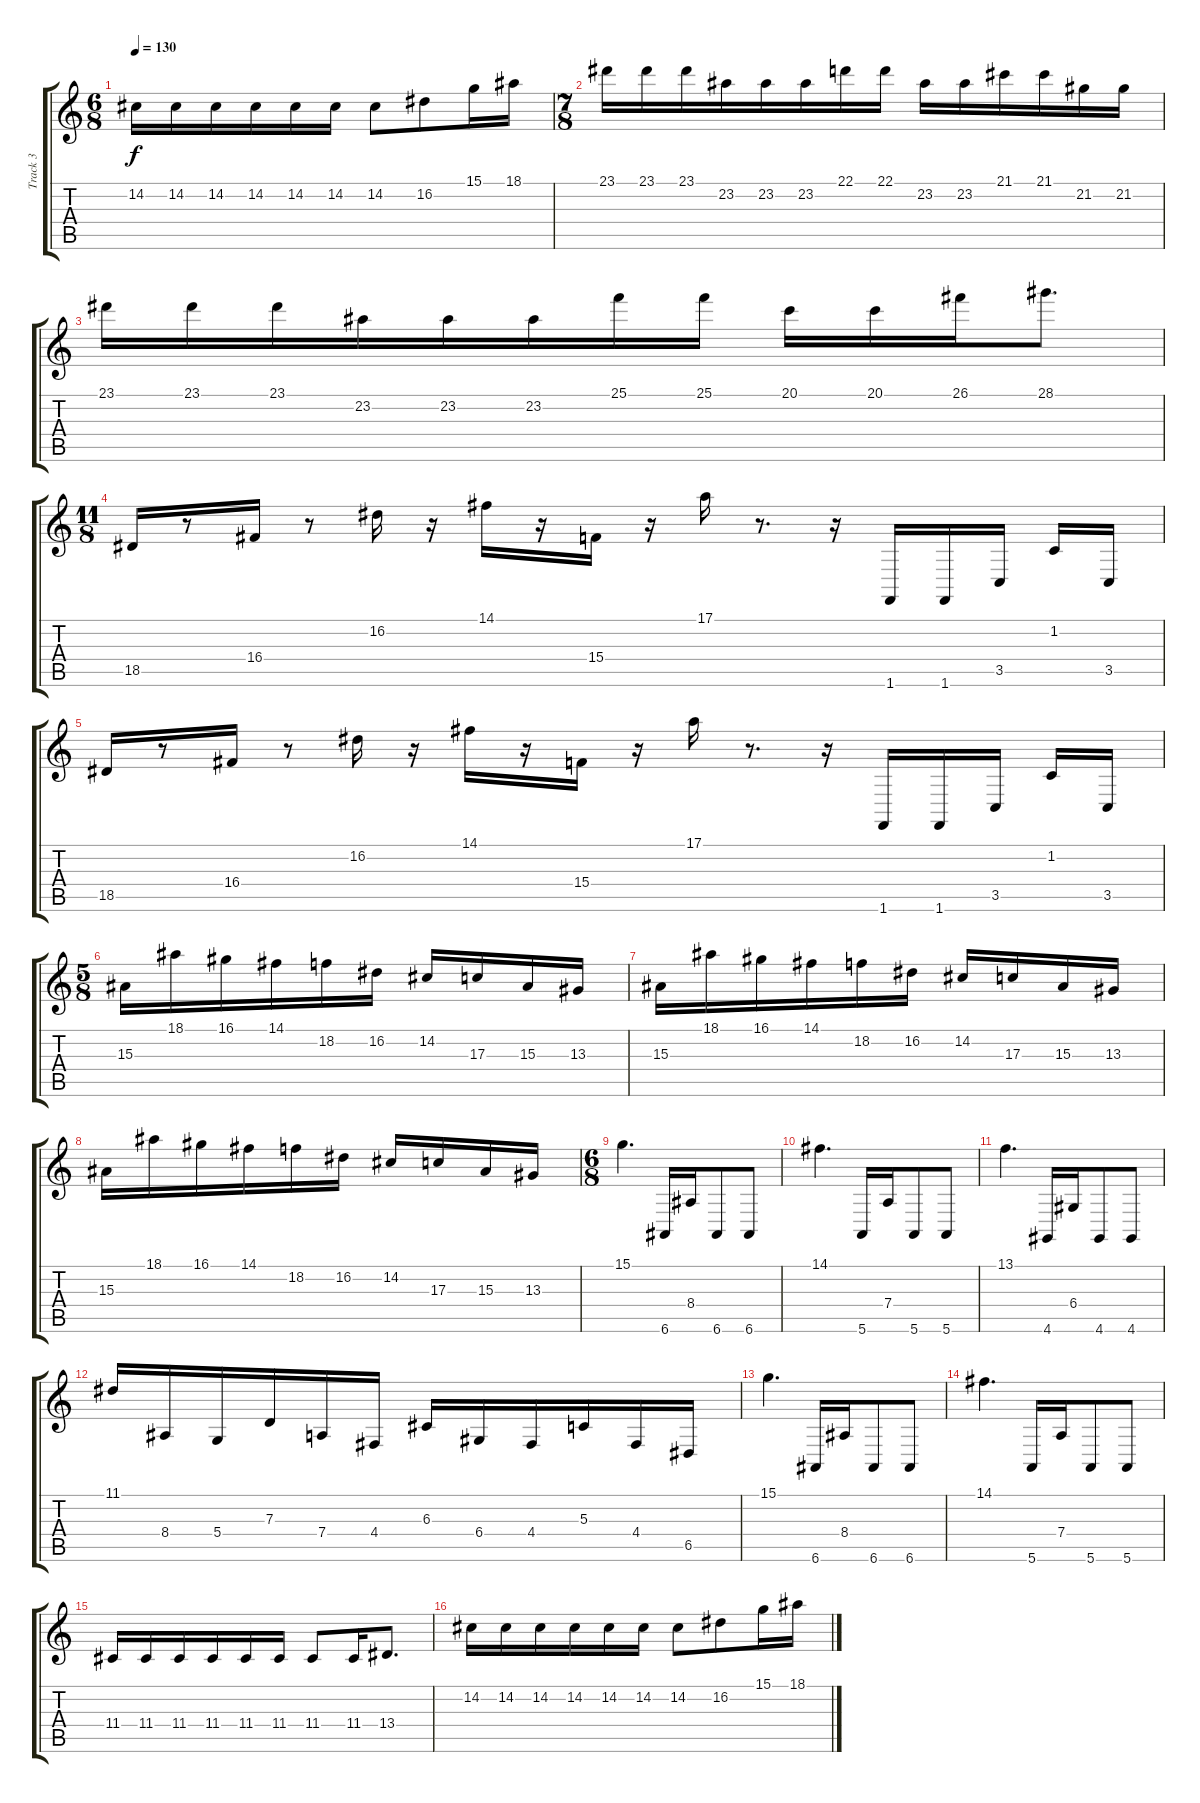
\track ("Track 3" "Track 3") {instrument stringensemble1}
\staff {score tabs}
\tuning (E4 B3 G3 D3 A2 E2) {hide}
\ts (6 8)
\tempo 130
\clef g2
\ks c
14.2.16{dy f} 14.2.16 14.2.16 14.2.16 14.2.16 14.2.16 14.2.8 16.2.8 15.1.16 18.1.16 |
\ts (7 8)
23.1.16 23.1.16 23.1.16 23.2.16 23.2.16 23.2.16 22.1.16 22.1.16 23.2.16 23.2.16 21.1.16 21.1.16 21.2.16 21.2.16 |
23.1.16 23.1.16 23.1.16 23.2.16 23.2.16 23.2.16 25.1.16 25.1.16 20.1.16 20.1.16 26.1.16 28.1.8{d} |
\ts (11 8)
18.5.16 r.8 16.4.16 r.8 16.2.16 r.16 14.1.16 r.16 15.4.16 r.16 17.1.16 r.8{d} r.16 1.6.16 1.6.16 3.5.16 1.2.16 3.5.16 |
18.5.16 r.8 16.4.16 r.8 16.2.16 r.16 14.1.16 r.16 15.4.16 r.16 17.1.16 r.8{d} r.16 1.6.16 1.6.16 3.5.16 1.2.16 3.5.16 |
\ts (5 8)
15.3.16 18.1.16 16.1.16 14.1.16 18.2.16 16.2.16 14.2.16 17.3.16 15.3.16 13.3.16 |
15.3.16 18.1.16 16.1.16 14.1.16 18.2.16 16.2.16 14.2.16 17.3.16 15.3.16 13.3.16 |
15.3.16 18.1.16 16.1.16 14.1.16 18.2.16 16.2.16 14.2.16 17.3.16 15.3.16 13.3.16 |
\ts (6 8)
15.1.4{d} 6.6.16 8.4.16 6.6.8 6.6.8 |
14.1.4{d} 5.6.16 7.4.16 5.6.8 5.6.8 |
13.1.4{d} 4.6.16 6.4.16 4.6.8 4.6.8 |
11.1.16 8.4.16 5.4.16 7.3.16 7.4.16 4.4.16 6.3.16 6.4.16 4.4.16 5.3.16 4.4.16 6.5.16 |
15.1.4{d} 6.6.16 8.4.16 6.6.8 6.6.8 |
14.1.4{d} 5.6.16 7.4.16 5.6.8 5.6.8 |
11.4.16 11.4.16 11.4.16 11.4.16 11.4.16 11.4.16 11.4.8 11.4.16 13.4.8{d} |
14.2.16 14.2.16 14.2.16 14.2.16 14.2.16 14.2.16 14.2.8 16.2.8 15.1.16 18.1.16
